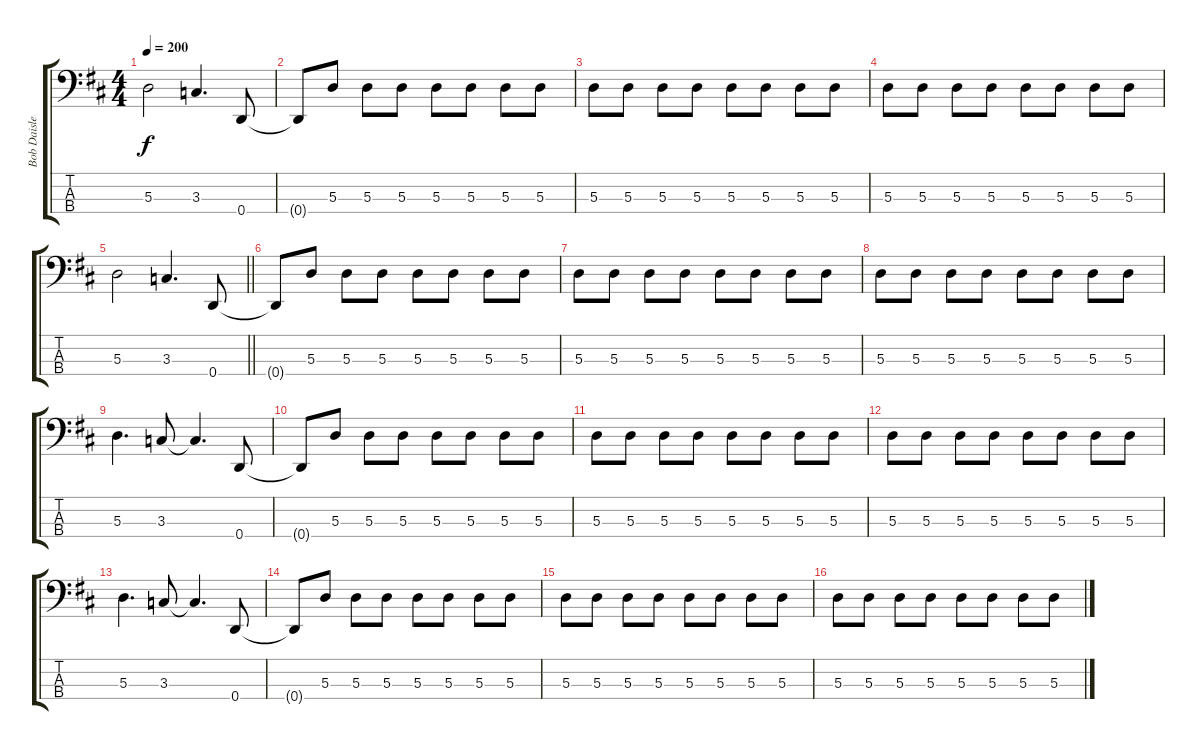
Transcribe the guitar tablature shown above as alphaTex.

\track ("Bob Daisley" "Bob Daisle") {instrument electricbassfinger}
\staff {score tabs}
\tuning (G2 D2 A1 D1) {hide}
\ts (4 4)
\tempo 200
\clef f4
\ks d
5.3.2{dy f} 3.3.4{d} 0.4.8 |
0.4{t}.8 5.3.8 5.3.8 5.3.8 5.3.8 5.3.8 5.3.8 5.3.8 |
5.3.8 5.3.8 5.3.8 5.3.8 5.3.8 5.3.8 5.3.8 5.3.8 |
5.3.8 5.3.8 5.3.8 5.3.8 5.3.8 5.3.8 5.3.8 5.3.8 |
\barLineRight lightlight
5.3.2 3.3.4{d} 0.4.8 |
0.4{t}.8 5.3.8 5.3.8 5.3.8 5.3.8 5.3.8 5.3.8 5.3.8 |
5.3.8 5.3.8 5.3.8 5.3.8 5.3.8 5.3.8 5.3.8 5.3.8 |
5.3.8 5.3.8 5.3.8 5.3.8 5.3.8 5.3.8 5.3.8 5.3.8 |
5.3.4{d} 3.3.8 3.3{t}.4{d} 0.4.8 |
0.4{t}.8 5.3.8 5.3.8 5.3.8 5.3.8 5.3.8 5.3.8 5.3.8 |
5.3.8 5.3.8 5.3.8 5.3.8 5.3.8 5.3.8 5.3.8 5.3.8 |
5.3.8 5.3.8 5.3.8 5.3.8 5.3.8 5.3.8 5.3.8 5.3.8 |
5.3.4{d} 3.3.8 3.3{t}.4{d} 0.4.8 |
0.4{t}.8 5.3.8 5.3.8 5.3.8 5.3.8 5.3.8 5.3.8 5.3.8 |
5.3.8 5.3.8 5.3.8 5.3.8 5.3.8 5.3.8 5.3.8 5.3.8 |
5.3.8 5.3.8 5.3.8 5.3.8 5.3.8 5.3.8 5.3.8 5.3.8
